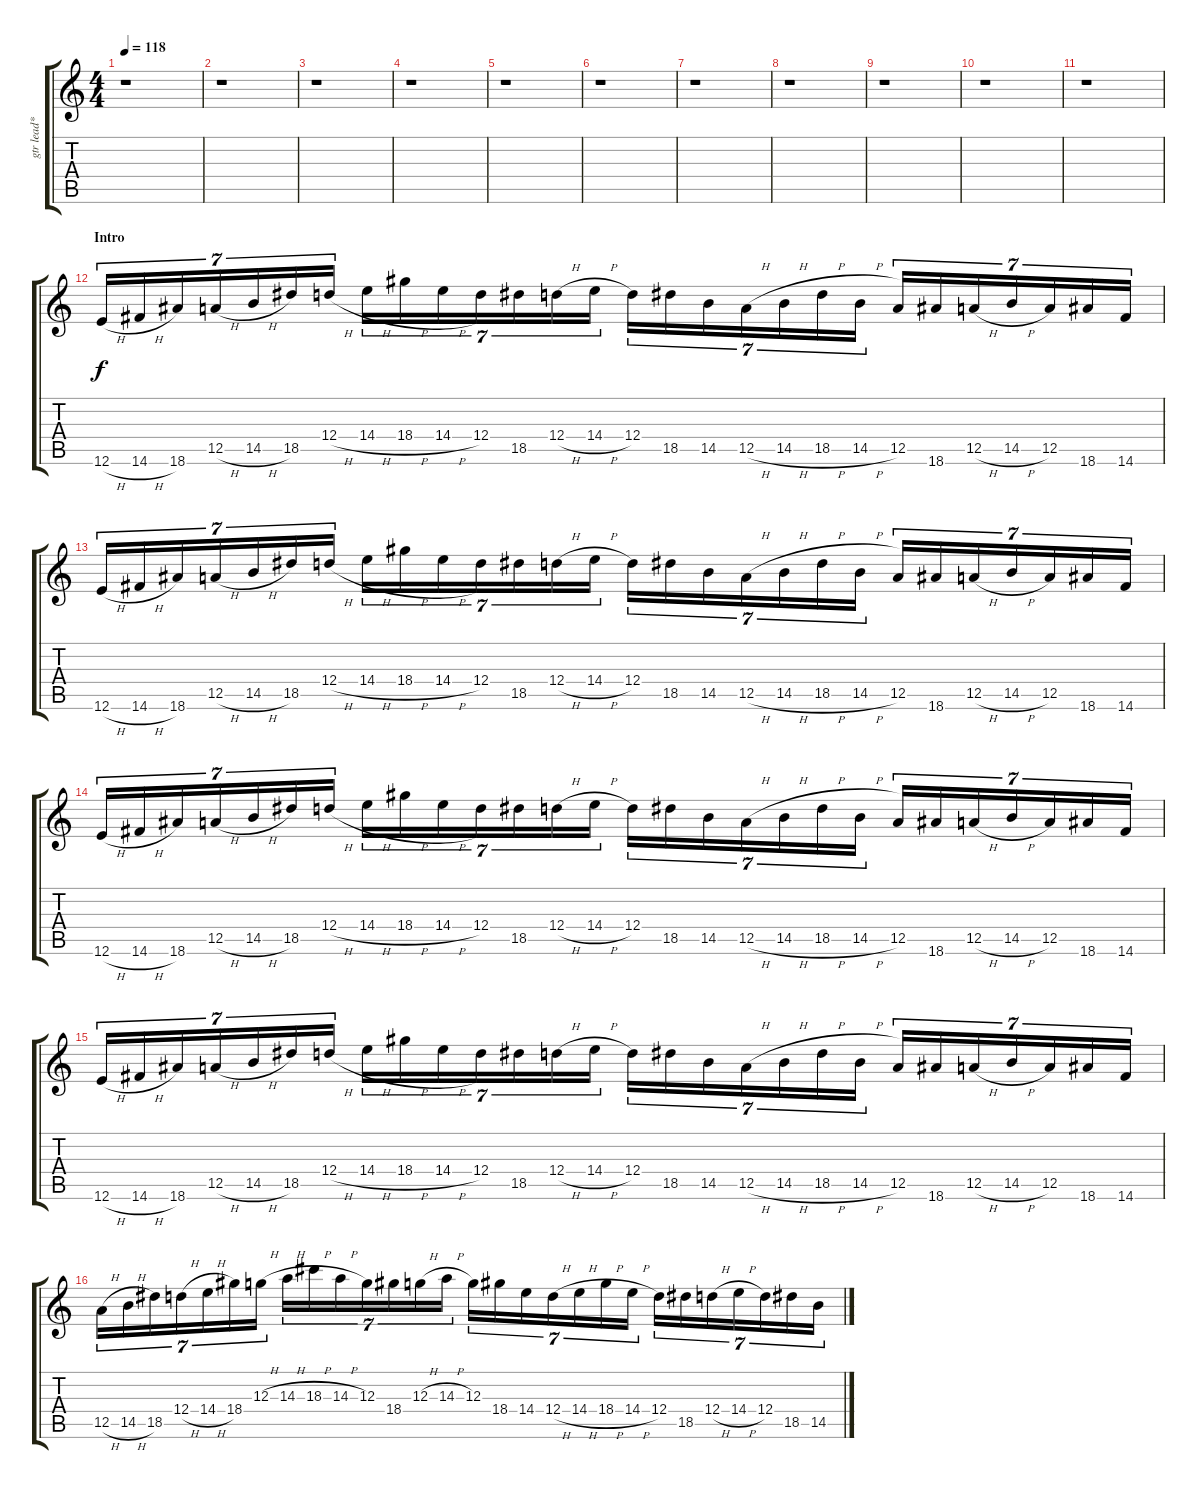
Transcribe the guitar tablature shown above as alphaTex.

\track ("gtr lead*" "gtr lead*") {instrument distortionguitar}
\staff {score tabs}
\tuning (E4 B3 G3 D3 A2 E2) {hide}
\ts (4 4)
\tempo 118
\clef g2
\ks c
r.1{dy f} |
r.1 |
r.1 |
r.1 |
r.1 |
r.1 |
r.1 |
r.1 |
r.1 |
r.1 |
r.1 |
\section ("" "Intro")
12.6{h}.16{tu (7 4)} 14.6{h}.16{tu (7 4)} 18.6.16{tu (7 4)} 12.5{h}.16{tu (7 4)} 14.5{h}.16{tu (7 4)} 18.5.16{tu (7 4)} 12.4{h}.16{tu (7 4)} 14.4{h}.16{tu (7 4)} 18.4{h}.16{tu (7 4)} 14.4{h}.16{tu (7 4)} 12.4.16{tu (7 4)} 18.5.16{tu (7 4)} 12.4{h}.16{tu (7 4)} 14.4{h}.16{tu (7 4)} 12.4.16{tu (7 4)} 18.5.16{tu (7 4)} 14.5.16{tu (7 4)} 12.5{h}.16{tu (7 4)} 14.5{h}.16{tu (7 4)} 18.5{h}.16{tu (7 4)} 14.5{h}.16{tu (7 4)} 12.5.16{tu (7 4)} 18.6.16{tu (7 4)} 12.5{h}.16{tu (7 4)} 14.5{h}.16{tu (7 4)} 12.5.16{tu (7 4)} 18.6.16{tu (7 4)} 14.6.16{tu (7 4)} |
12.6{h}.16{tu (7 4)} 14.6{h}.16{tu (7 4)} 18.6.16{tu (7 4)} 12.5{h}.16{tu (7 4)} 14.5{h}.16{tu (7 4)} 18.5.16{tu (7 4)} 12.4{h}.16{tu (7 4)} 14.4{h}.16{tu (7 4)} 18.4{h}.16{tu (7 4)} 14.4{h}.16{tu (7 4)} 12.4.16{tu (7 4)} 18.5.16{tu (7 4)} 12.4{h}.16{tu (7 4)} 14.4{h}.16{tu (7 4)} 12.4.16{tu (7 4)} 18.5.16{tu (7 4)} 14.5.16{tu (7 4)} 12.5{h}.16{tu (7 4)} 14.5{h}.16{tu (7 4)} 18.5{h}.16{tu (7 4)} 14.5{h}.16{tu (7 4)} 12.5.16{tu (7 4)} 18.6.16{tu (7 4)} 12.5{h}.16{tu (7 4)} 14.5{h}.16{tu (7 4)} 12.5.16{tu (7 4)} 18.6.16{tu (7 4)} 14.6.16{tu (7 4)} |
12.6{h}.16{tu (7 4)} 14.6{h}.16{tu (7 4)} 18.6.16{tu (7 4)} 12.5{h}.16{tu (7 4)} 14.5{h}.16{tu (7 4)} 18.5.16{tu (7 4)} 12.4{h}.16{tu (7 4)} 14.4{h}.16{tu (7 4)} 18.4{h}.16{tu (7 4)} 14.4{h}.16{tu (7 4)} 12.4.16{tu (7 4)} 18.5.16{tu (7 4)} 12.4{h}.16{tu (7 4)} 14.4{h}.16{tu (7 4)} 12.4.16{tu (7 4)} 18.5.16{tu (7 4)} 14.5.16{tu (7 4)} 12.5{h}.16{tu (7 4)} 14.5{h}.16{tu (7 4)} 18.5{h}.16{tu (7 4)} 14.5{h}.16{tu (7 4)} 12.5.16{tu (7 4)} 18.6.16{tu (7 4)} 12.5{h}.16{tu (7 4)} 14.5{h}.16{tu (7 4)} 12.5.16{tu (7 4)} 18.6.16{tu (7 4)} 14.6.16{tu (7 4)} |
12.6{h}.16{tu (7 4)} 14.6{h}.16{tu (7 4)} 18.6.16{tu (7 4)} 12.5{h}.16{tu (7 4)} 14.5{h}.16{tu (7 4)} 18.5.16{tu (7 4)} 12.4{h}.16{tu (7 4)} 14.4{h}.16{tu (7 4)} 18.4{h}.16{tu (7 4)} 14.4{h}.16{tu (7 4)} 12.4.16{tu (7 4)} 18.5.16{tu (7 4)} 12.4{h}.16{tu (7 4)} 14.4{h}.16{tu (7 4)} 12.4.16{tu (7 4)} 18.5.16{tu (7 4)} 14.5.16{tu (7 4)} 12.5{h}.16{tu (7 4)} 14.5{h}.16{tu (7 4)} 18.5{h}.16{tu (7 4)} 14.5{h}.16{tu (7 4)} 12.5.16{tu (7 4)} 18.6.16{tu (7 4)} 12.5{h}.16{tu (7 4)} 14.5{h}.16{tu (7 4)} 12.5.16{tu (7 4)} 18.6.16{tu (7 4)} 14.6.16{tu (7 4)} |
12.5{h}.16{tu (7 4)} 14.5{h}.16{tu (7 4)} 18.5.16{tu (7 4)} 12.4{h}.16{tu (7 4)} 14.4{h}.16{tu (7 4)} 18.4.16{tu (7 4)} 12.3{h}.16{tu (7 4)} 14.3{h}.16{tu (7 4)} 18.3{h}.16{tu (7 4)} 14.3{h}.16{tu (7 4)} 12.3.16{tu (7 4)} 18.4.16{tu (7 4)} 12.3{h}.16{tu (7 4)} 14.3{h}.16{tu (7 4)} 12.3.16{tu (7 4)} 18.4.16{tu (7 4)} 14.4.16{tu (7 4)} 12.4{h}.16{tu (7 4)} 14.4{h}.16{tu (7 4)} 18.4{h}.16{tu (7 4)} 14.4{h}.16{tu (7 4)} 12.4.16{tu (7 4)} 18.5.16{tu (7 4)} 12.4{h}.16{tu (7 4)} 14.4{h}.16{tu (7 4)} 12.4.16{tu (7 4)} 18.5.16{tu (7 4)} 14.5.16{tu (7 4)}
